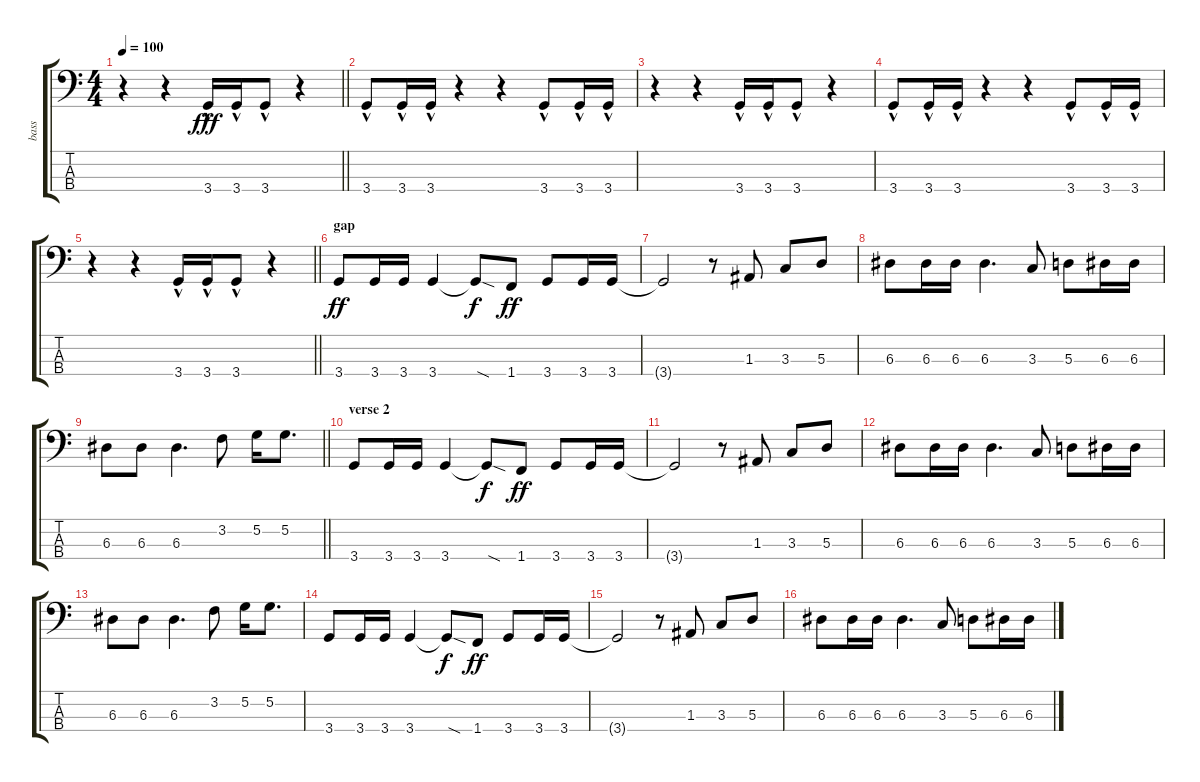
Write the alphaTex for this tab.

\track ("bass" "bass") {instrument electricbassfinger}
\staff {score tabs}
\tuning (G2 D2 A1 E1) {hide}
\ts (4 4)
\tempo 100
\clef f4
\barLineRight lightlight
\ks c
r.4{dy fff} r.4 3.4{hac}.16 3.4{hac}.16 3.4{hac}.8 r.4 |
3.4{hac}.8 3.4{hac}.16 3.4{hac}.16 r.4 r.4 3.4{hac}.8 3.4{hac}.16 3.4{hac}.16 |
r.4 r.4 3.4{hac}.16 3.4{hac}.16 3.4{hac}.8 r.4 |
3.4{hac}.8 3.4{hac}.16 3.4{hac}.16 r.4 r.4 3.4{hac}.8 3.4{hac}.16 3.4{hac}.16 |
\barLineRight lightlight
r.4 r.4 3.4{hac}.16 3.4{hac}.16 3.4{hac}.8 r.4 |
\section ("" "gap")
3.4.8{dy ff} 3.4.16 3.4.16 3.4.4 3.4{sod t}.8{dy f} 1.4.8{dy ff} 3.4.8 3.4.16 3.4.16 |
3.4{t}.2 r.8 1.3.8 3.3.8 5.3.8 |
6.3.8 6.3.16 6.3.16 6.3.4{d} 3.3.8 5.3.8 6.3.16 6.3.16 |
\barLineRight lightlight
6.3.8 6.3.8 6.3.4{d} 3.2.8 5.2.16 5.2.8{d} |
\section ("" "verse 2")
3.4.8 3.4.16 3.4.16 3.4.4 3.4{sod t}.8{dy f} 1.4.8{dy ff} 3.4.8 3.4.16 3.4.16 |
3.4{t}.2 r.8 1.3.8 3.3.8 5.3.8 |
6.3.8 6.3.16 6.3.16 6.3.4{d} 3.3.8 5.3.8 6.3.16 6.3.16 |
6.3.8 6.3.8 6.3.4{d} 3.2.8 5.2.16 5.2.8{d} |
3.4.8 3.4.16 3.4.16 3.4.4 3.4{sod t}.8{dy f} 1.4.8{dy ff} 3.4.8 3.4.16 3.4.16 |
3.4{t}.2 r.8 1.3.8 3.3.8 5.3.8 |
6.3.8 6.3.16 6.3.16 6.3.4{d} 3.3.8 5.3.8 6.3.16 6.3.16
